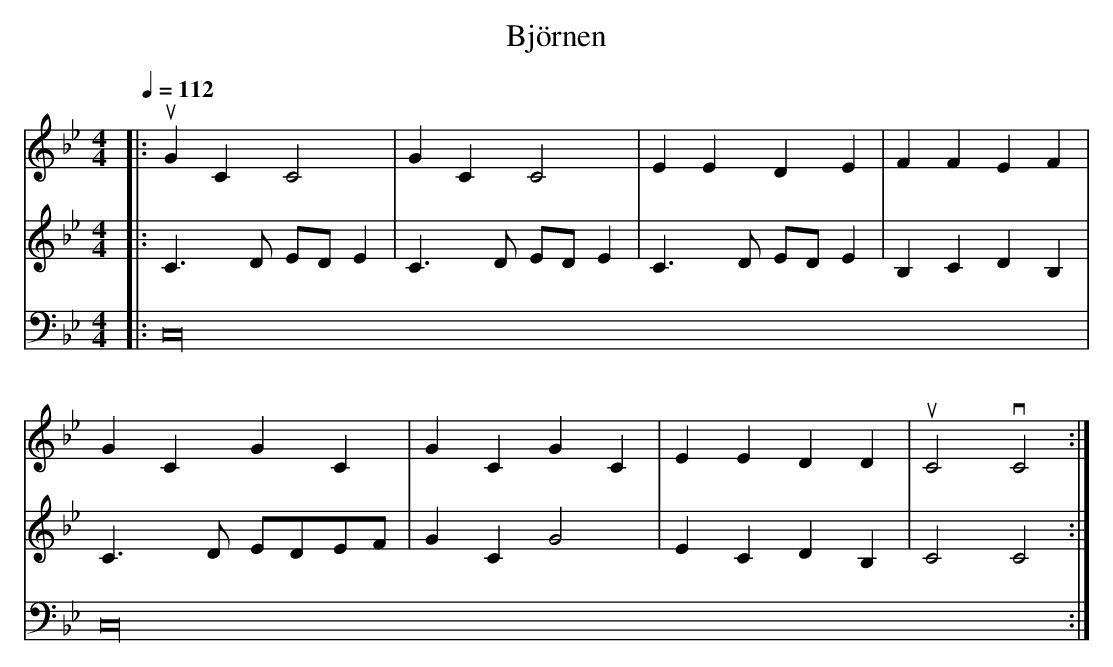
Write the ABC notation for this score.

X:1
T: Björnen
M: 4/4
L: 1/4
Q: 112
K: Bb
[V:1] |: uGC C2 | GC C2 | EE DE | FF EF |
[V:2] |: C3/2D/2 E/2D/2 E | C3/2D/2 E/2D/2 E | C3/2D/2 E/2D/2 E | B,C DB, |
[V:3] |: C,16 |
[V:1] GC GC | GC GC | EE DD | uC2 vC2 :|]
[V:2] C3/2D/2 E/2D/2E/2F/2 | GC G2 | EC DB, | C2 C2 :|]
[V:3] C,16 :|]
